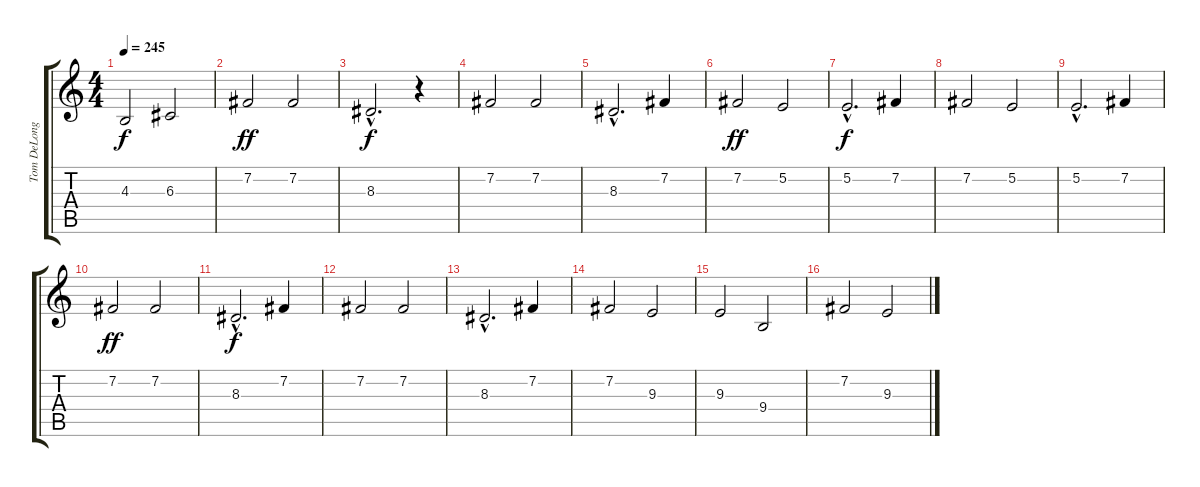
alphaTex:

\track ("Tom DeLonge - Voz" "Tom DeLong") {instrument tenorsax}
\staff {score tabs}
\tuning (E4 B3 G3 D3 A2 E2) {hide}
\ts (4 4)
\tempo 245
\clef g2
\ks c
4.3.2{dy f} 6.3.2 |
7.2.2{dy ff} 7.2.2 |
8.3{hac}.2{d dy f} r.4 |
7.2.2 7.2.2 |
8.3{hac}.2{d} 7.2.4 |
7.2.2{dy ff} 5.2.2 |
5.2{hac}.2{d dy f} 7.2.4 |
7.2.2 5.2.2 |
5.2{hac}.2{d} 7.2.4 |
7.2.2{dy ff} 7.2.2 |
8.3{hac}.2{d dy f} 7.2.4 |
7.2.2 7.2.2 |
8.3{hac}.2{d} 7.2.4 |
7.2.2 9.3.2 |
9.3.2 9.4.2 |
7.2.2 9.3.2
